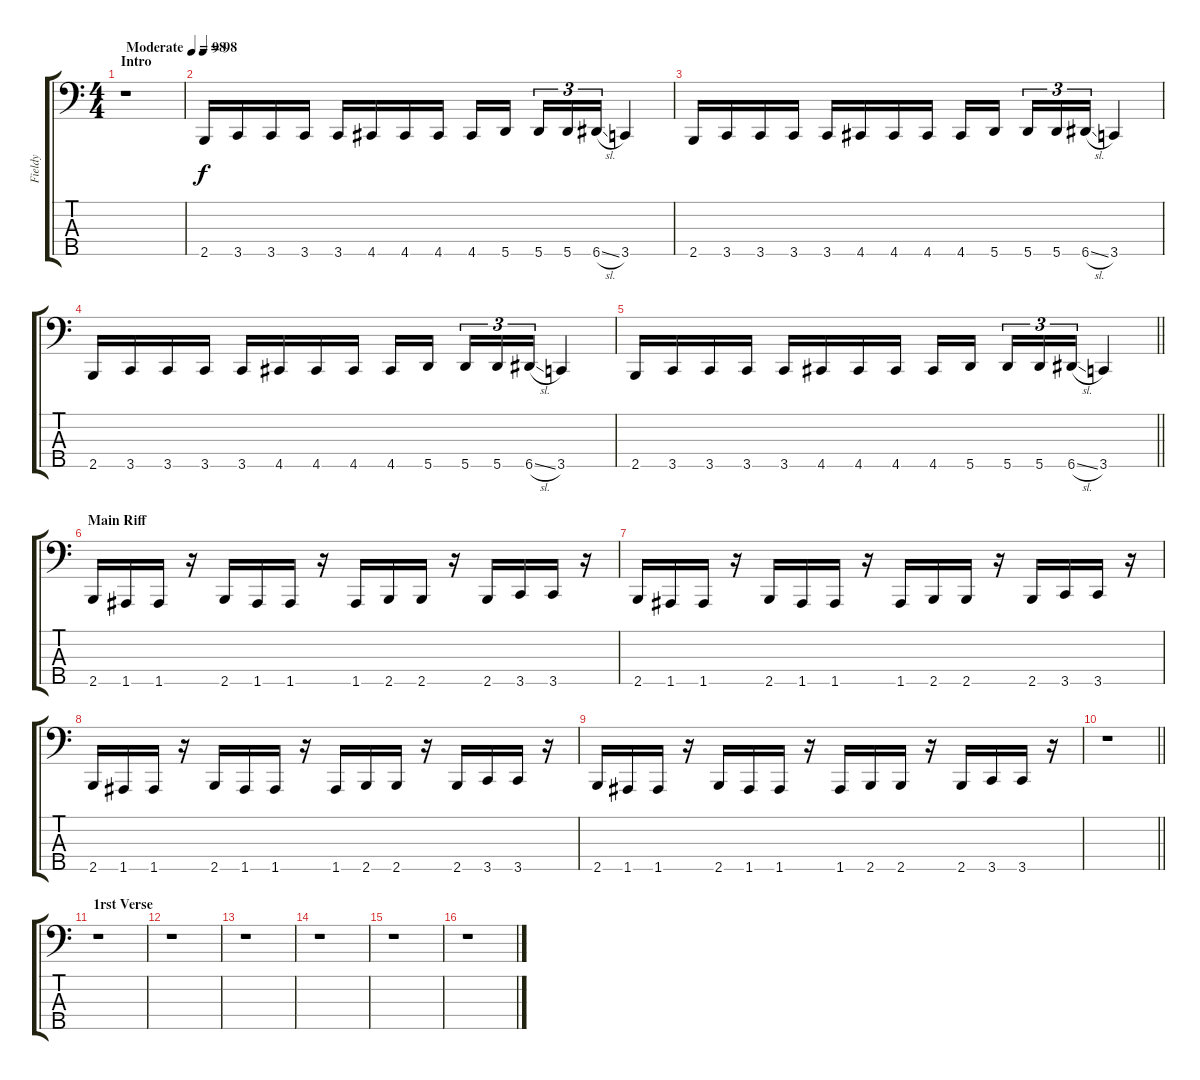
\track ("Fieldy" "Fieldy") {instrument slapbass2}
\staff {score tabs}
\tuning (F2 C2 G1 D1 A0) {hide}
\ts (4 4)
\section ("" "Intro")
\tempo (98 "Moderate")
\tempo 94
\tempo (98 "Moderate")
\clef f4
\ks c
r.1{dy f instrument slapbass2} |
\tempo 98
2.5.16 3.5.16 3.5.16 3.5.16 3.5.16 4.5.16 4.5.16 4.5.16 4.5.16 5.5.16{beam splitsecondary} 5.5.16{tu (3 2)} 5.5.16{tu (3 2)} 6.5{sl}.16{tu (3 2)} 3.5.4 |
2.5.16 3.5.16 3.5.16 3.5.16 3.5.16 4.5.16 4.5.16 4.5.16 4.5.16 5.5.16{beam splitsecondary} 5.5.16{tu (3 2)} 5.5.16{tu (3 2)} 6.5{sl}.16{tu (3 2)} 3.5.4 |
2.5.16 3.5.16 3.5.16 3.5.16 3.5.16 4.5.16 4.5.16 4.5.16 4.5.16 5.5.16{beam splitsecondary} 5.5.16{tu (3 2)} 5.5.16{tu (3 2)} 6.5{sl}.16{tu (3 2)} 3.5.4 |
\barLineRight lightlight
2.5.16 3.5.16 3.5.16 3.5.16 3.5.16 4.5.16 4.5.16 4.5.16 4.5.16 5.5.16{beam splitsecondary} 5.5.16{tu (3 2)} 5.5.16{tu (3 2)} 6.5{sl}.16{tu (3 2)} 3.5.4 |
\section ("" "Main Riff")
2.5.16 1.5.16 1.5.16 r.16 2.5.16 1.5.16 1.5.16 r.16 1.5.16 2.5.16 2.5.16 r.16 2.5.16 3.5.16 3.5.16 r.16 |
2.5.16 1.5.16 1.5.16 r.16 2.5.16 1.5.16 1.5.16 r.16 1.5.16 2.5.16 2.5.16 r.16 2.5.16 3.5.16 3.5.16 r.16 |
2.5.16 1.5.16 1.5.16 r.16 2.5.16 1.5.16 1.5.16 r.16 1.5.16 2.5.16 2.5.16 r.16 2.5.16 3.5.16 3.5.16 r.16 |
2.5.16 1.5.16 1.5.16 r.16 2.5.16 1.5.16 1.5.16 r.16 1.5.16 2.5.16 2.5.16 r.16 2.5.16 3.5.16 3.5.16 r.16 |
\barLineRight lightlight
r.1 |
\section ("" "1rst Verse")
r.1 |
r.1 |
r.1 |
r.1 |
r.1 |
r.1
